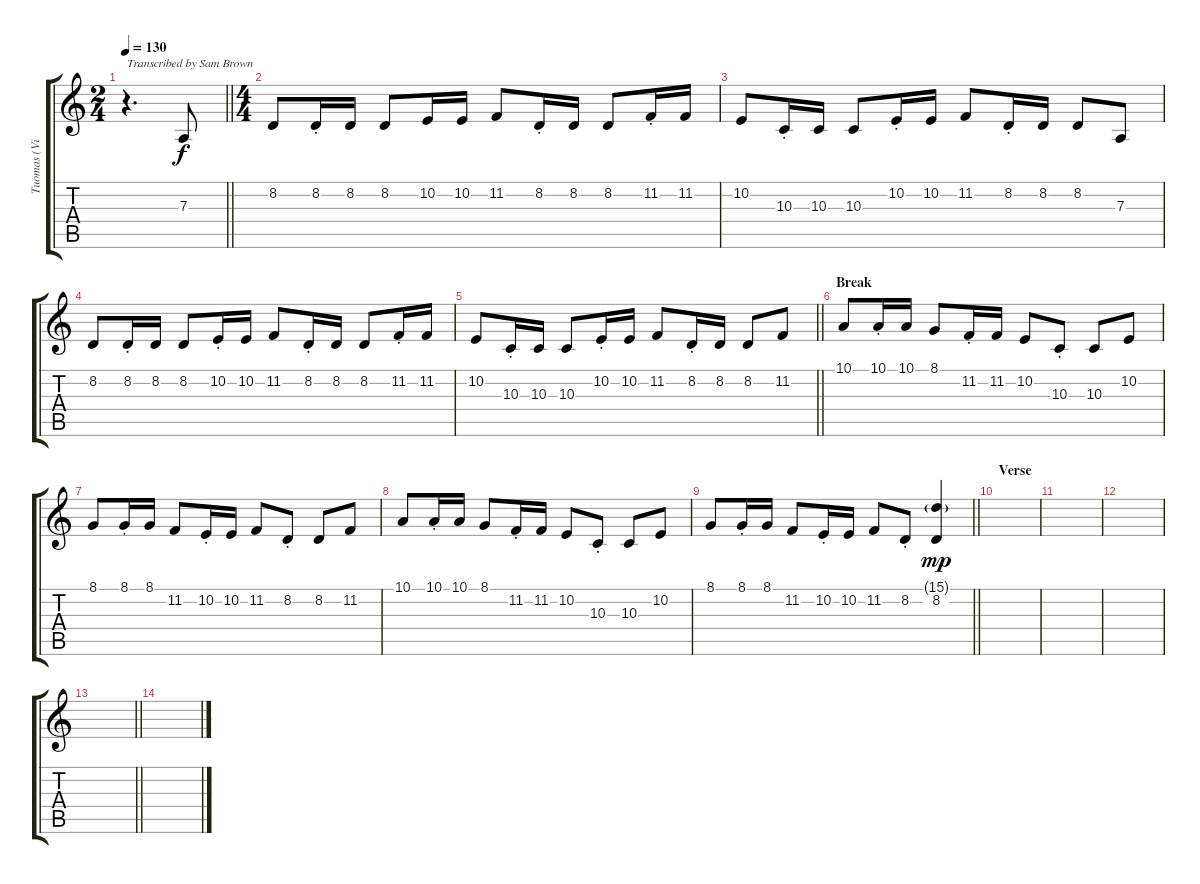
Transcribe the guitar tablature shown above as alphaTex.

\track ("Tuomas (Violin)" "Tuomas (Vi") {instrument violin}
\staff {score tabs}
\tuning (B3 Gb3 D3 A2 E2 B1) {hide}
\ts (2 4)
\tempo 130
\clef g2
\barLineRight lightlight
\ks c
r.4{d txt "Transcribed by Sam Brown" dy f instrument violin} 7.3.8 |
\ts (4 4)
\section ("" "")
8.2.8 8.2{st}.16 8.2.16 8.2.8 10.2.16 10.2.16 11.2.8 8.2{st}.16 8.2.16 8.2.8 11.2{st}.16 11.2.16 |
10.2.8 10.3{st}.16 10.3.16 10.3.8 10.2{st}.16 10.2.16 11.2.8 8.2{st}.16 8.2.16 8.2.8 7.3.8 |
8.2.8 8.2{st}.16 8.2.16 8.2.8 10.2{st}.16 10.2.16 11.2.8 8.2{st}.16 8.2.16 8.2.8 11.2{st}.16 11.2.16 |
\barLineRight lightlight
10.2.8 10.3{st}.16 10.3.16 10.3.8 10.2{st}.16 10.2.16 11.2.8 8.2{st}.16 8.2.16 8.2.8 11.2.8 |
\section ("" "Break")
10.1.8 10.1{st}.16 10.1.16 8.1.8 11.2{st}.16 11.2.16 10.2.8 10.3{st}.8 10.3.8 10.2.8 |
8.1.8 8.1{st}.16 8.1.16 11.2.8 10.2{st}.16 10.2.16 11.2.8 8.2{st}.8 8.2.8 11.2.8 |
10.1.8 10.1{st}.16 10.1.16 8.1.8 11.2{st}.16 11.2.16 10.2.8 10.3{st}.8 10.3.8 10.2.8 |
\barLineRight lightlight
8.1.8 8.1{st}.16 8.1.16 11.2.8 10.2{st}.16 10.2.16 11.2.8 8.2{st}.8 (15.1{g} 8.2).4{dy mp} |
\section ("" "Verse")
|
|
|
\barLineRight lightlight
|
\section ("" "")
